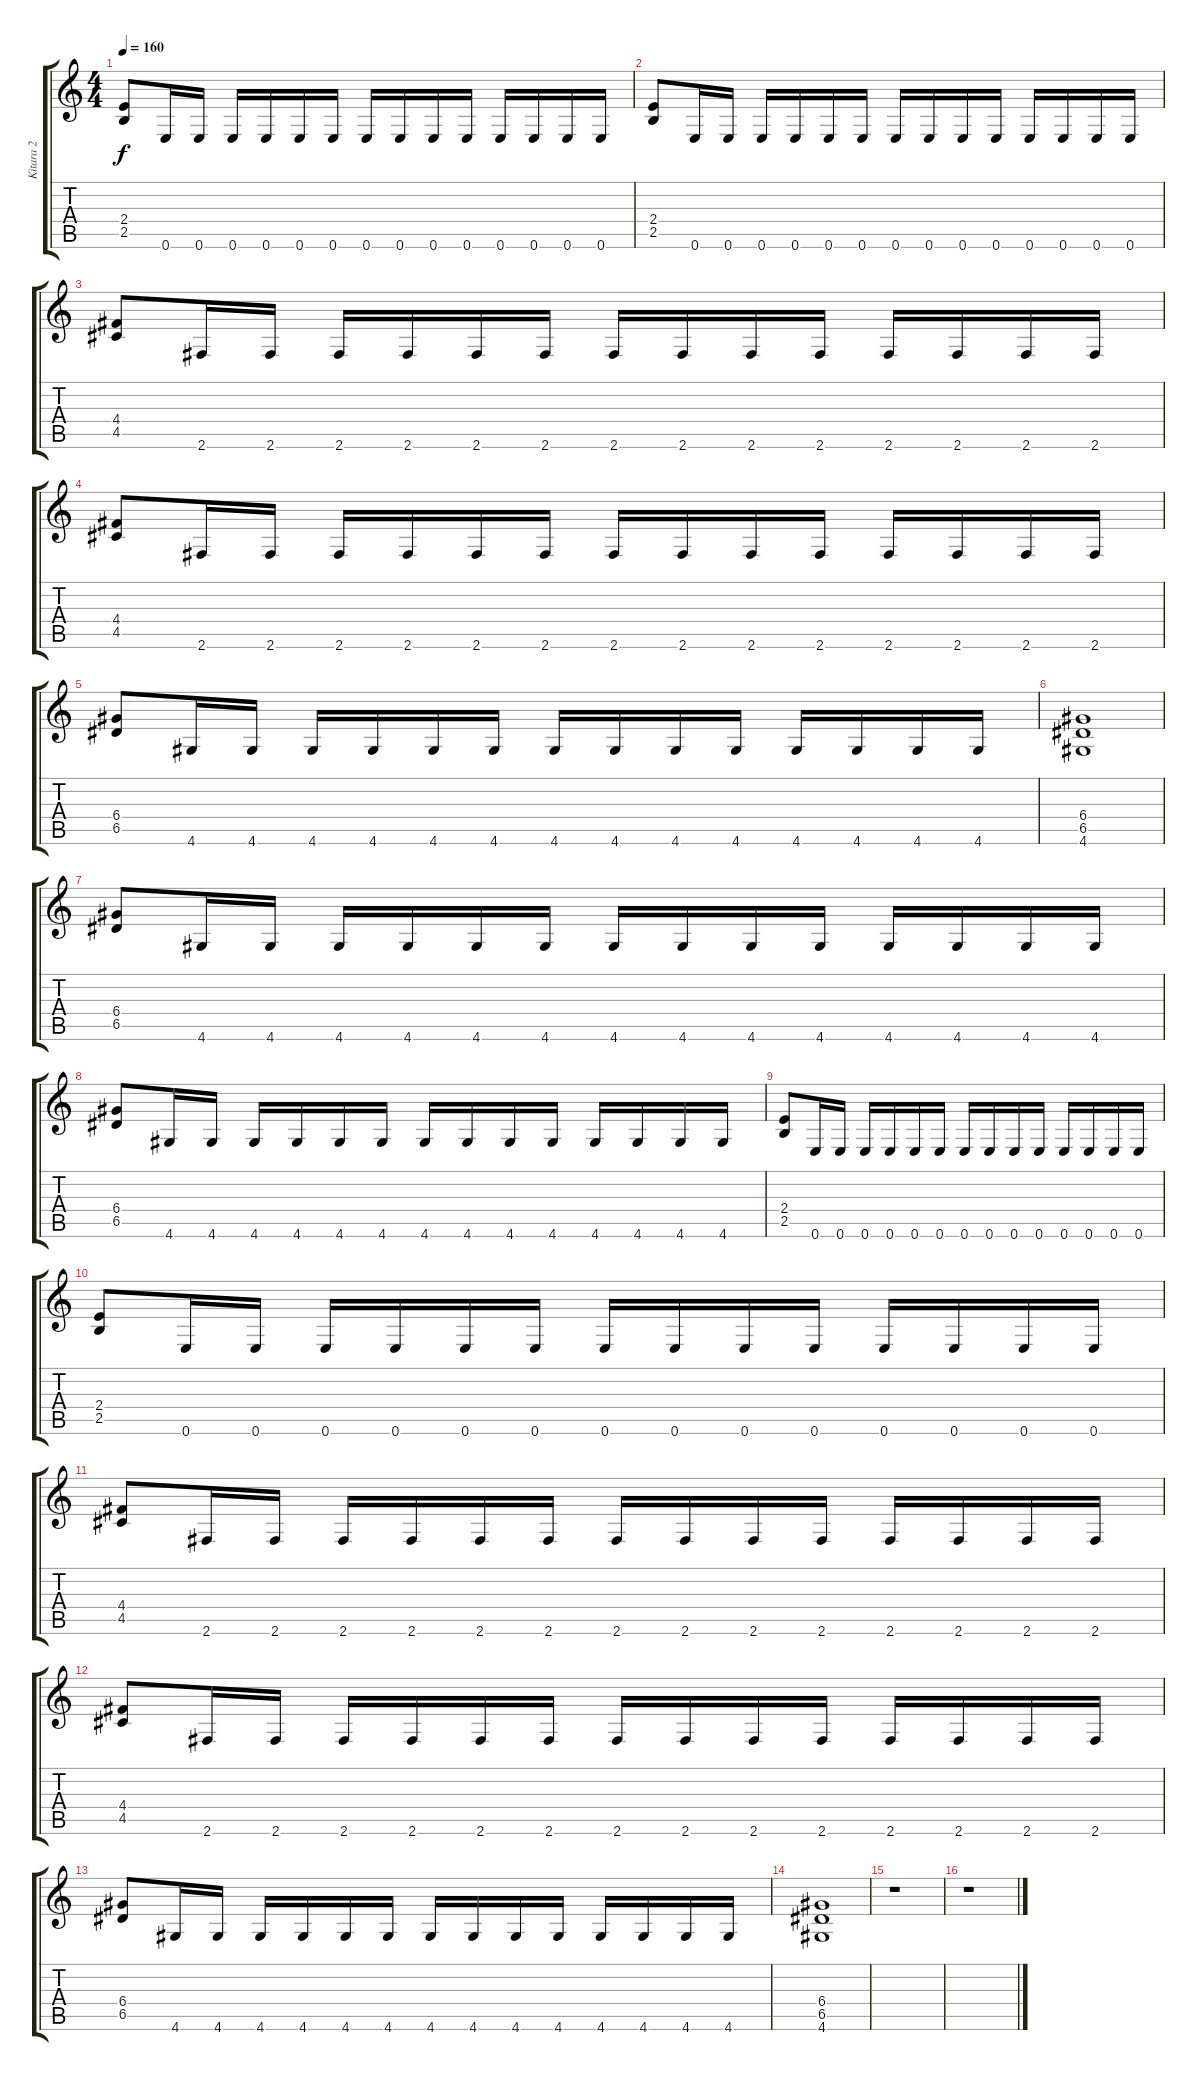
\track ("Kitara 2" "Kitara 2") {instrument distortionguitar}
\staff {score tabs}
\tuning (E4 B3 G3 D3 A2 E2) {hide}
\ts (4 4)
\tempo 160
\clef g2
\ks c
(2.4 2.5).8{dy f} 0.6.16 0.6.16 0.6.16 0.6.16 0.6.16 0.6.16 0.6.16 0.6.16 0.6.16 0.6.16 0.6.16 0.6.16 0.6.16 0.6.16 |
(2.4 2.5).8 0.6.16 0.6.16 0.6.16 0.6.16 0.6.16 0.6.16 0.6.16 0.6.16 0.6.16 0.6.16 0.6.16 0.6.16 0.6.16 0.6.16 |
(4.4 4.5).8 2.6.16 2.6.16 2.6.16 2.6.16 2.6.16 2.6.16 2.6.16 2.6.16 2.6.16 2.6.16 2.6.16 2.6.16 2.6.16 2.6.16 |
(4.4 4.5).8 2.6.16 2.6.16 2.6.16 2.6.16 2.6.16 2.6.16 2.6.16 2.6.16 2.6.16 2.6.16 2.6.16 2.6.16 2.6.16 2.6.16 |
(6.4 6.5).8 4.6.16 4.6.16 4.6.16 4.6.16 4.6.16 4.6.16 4.6.16 4.6.16 4.6.16 4.6.16 4.6.16 4.6.16 4.6.16 4.6.16 |
(6.4 6.5 4.6).1 |
(6.4 6.5).8 4.6.16 4.6.16 4.6.16 4.6.16 4.6.16 4.6.16 4.6.16 4.6.16 4.6.16 4.6.16 4.6.16 4.6.16 4.6.16 4.6.16 |
(6.4 6.5).8 4.6.16 4.6.16 4.6.16 4.6.16 4.6.16 4.6.16 4.6.16 4.6.16 4.6.16 4.6.16 4.6.16 4.6.16 4.6.16 4.6.16 |
(2.4 2.5).8 0.6.16 0.6.16 0.6.16 0.6.16 0.6.16 0.6.16 0.6.16 0.6.16 0.6.16 0.6.16 0.6.16 0.6.16 0.6.16 0.6.16 |
(2.4 2.5).8 0.6.16 0.6.16 0.6.16 0.6.16 0.6.16 0.6.16 0.6.16 0.6.16 0.6.16 0.6.16 0.6.16 0.6.16 0.6.16 0.6.16 |
(4.4 4.5).8 2.6.16 2.6.16 2.6.16 2.6.16 2.6.16 2.6.16 2.6.16 2.6.16 2.6.16 2.6.16 2.6.16 2.6.16 2.6.16 2.6.16 |
(4.4 4.5).8 2.6.16 2.6.16 2.6.16 2.6.16 2.6.16 2.6.16 2.6.16 2.6.16 2.6.16 2.6.16 2.6.16 2.6.16 2.6.16 2.6.16 |
(6.4 6.5).8 4.6.16 4.6.16 4.6.16 4.6.16 4.6.16 4.6.16 4.6.16 4.6.16 4.6.16 4.6.16 4.6.16 4.6.16 4.6.16 4.6.16 |
(6.4 6.5 4.6).1 |
r.1 |
r.1
